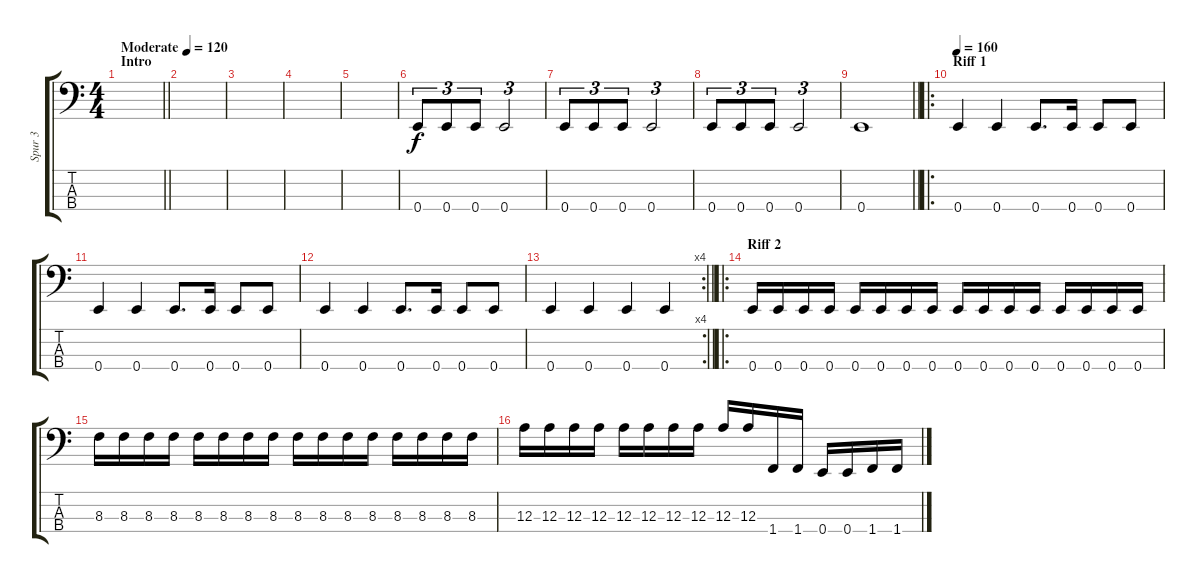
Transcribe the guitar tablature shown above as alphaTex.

\track ("Spur 3" "Spur 3") {instrument electricbasspick}
\staff {score tabs}
\tuning (G2 D2 A1 E1) {hide}
\ts (4 4)
\section ("" "Intro")
\tempo (120 "Moderate")
\clef f4
\barLineRight lightlight
\ks c
|
\section ("" "")
|
|
|
|
0.4.8{tu (3 2)} 0.4.8{tu (3 2)} 0.4.8{tu (3 2)} 0.4.2{tu (3 2)} |
0.4.8{tu (3 2)} 0.4.8{tu (3 2)} 0.4.8{tu (3 2)} 0.4.2{tu (3 2)} |
0.4.8{tu (3 2)} 0.4.8{tu (3 2)} 0.4.8{tu (3 2)} 0.4.2{tu (3 2)} |
\barLineRight lightlight
0.4.1 |
\ro
\section ("" "Riff 1")
\tempo 160
0.4.4 0.4.4 0.4.8{d} 0.4.16 0.4.8 0.4.8 |
0.4.4 0.4.4 0.4.8{d} 0.4.16 0.4.8 0.4.8 |
0.4.4 0.4.4 0.4.8{d} 0.4.16 0.4.8 0.4.8 |
\rc 4
\barLineRight lightlight
0.4.4 0.4.4 0.4.4 0.4.4 |
\ro
\section ("" "Riff 2")
0.4.16 0.4.16 0.4.16 0.4.16 0.4.16 0.4.16 0.4.16 0.4.16 0.4.16 0.4.16 0.4.16 0.4.16 0.4.16 0.4.16 0.4.16 0.4.16 |
8.3.16 8.3.16 8.3.16 8.3.16 8.3.16 8.3.16 8.3.16 8.3.16 8.3.16 8.3.16 8.3.16 8.3.16 8.3.16 8.3.16 8.3.16 8.3.16 |
12.3.16 12.3.16 12.3.16 12.3.16 12.3.16 12.3.16 12.3.16 12.3.16 12.3.16 12.3.16 1.4.16 1.4.16 0.4.16 0.4.16 1.4.16 1.4.16
